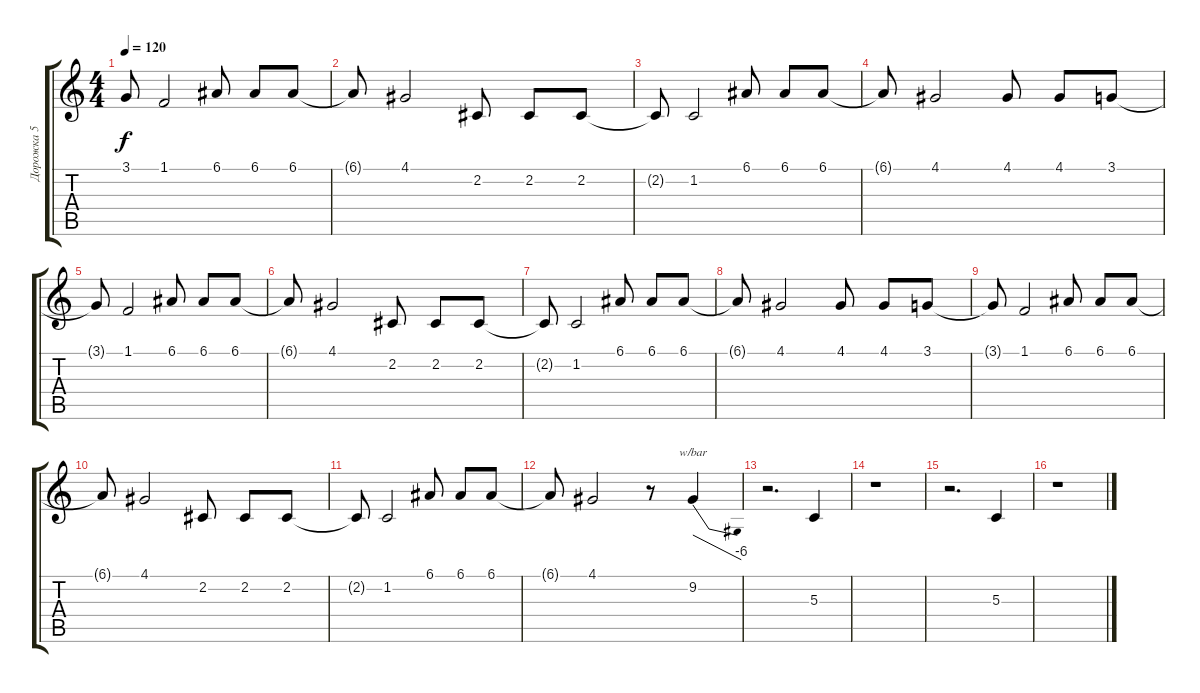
\track ("Дорожка 5" "Дорожка 5") {instrument violin}
\staff {score tabs}
\tuning (E4 B3 G3 D3 A2 E2) {hide}
\ts (4 4)
\tempo 120
\clef g2
\ks c
3.1{t}.8{dy f} 1.1.2 6.1.8 6.1.8 6.1.8 |
6.1{t}.8 4.1.2 2.2.8 2.2.8 2.2.8 |
2.2{t}.8 1.2.2 6.1.8 6.1.8 6.1.8 |
6.1{t}.8 4.1.2 4.1.8 4.1.8 3.1.8 |
3.1{t}.8 1.1.2 6.1.8 6.1.8 6.1.8 |
6.1{t}.8 4.1.2 2.2.8 2.2.8 2.2.8 |
2.2{t}.8 1.2.2 6.1.8 6.1.8 6.1.8 |
6.1{t}.8 4.1.2 4.1.8 4.1.8 3.1.8 |
3.1{t}.8 1.1.2 6.1.8 6.1.8 6.1.8 |
6.1{t}.8 4.1.2 2.2.8 2.2.8 2.2.8 |
2.2{t}.8 1.2.2 6.1.8 6.1.8 6.1.8 |
6.1{t}.8 4.1.2 r.8 9.2.4{tbe (dive default 0 0 60 -24)} |
r.2{d} 5.3.4 |
r.1 |
r.2{d} 5.3.4 |
r.1
